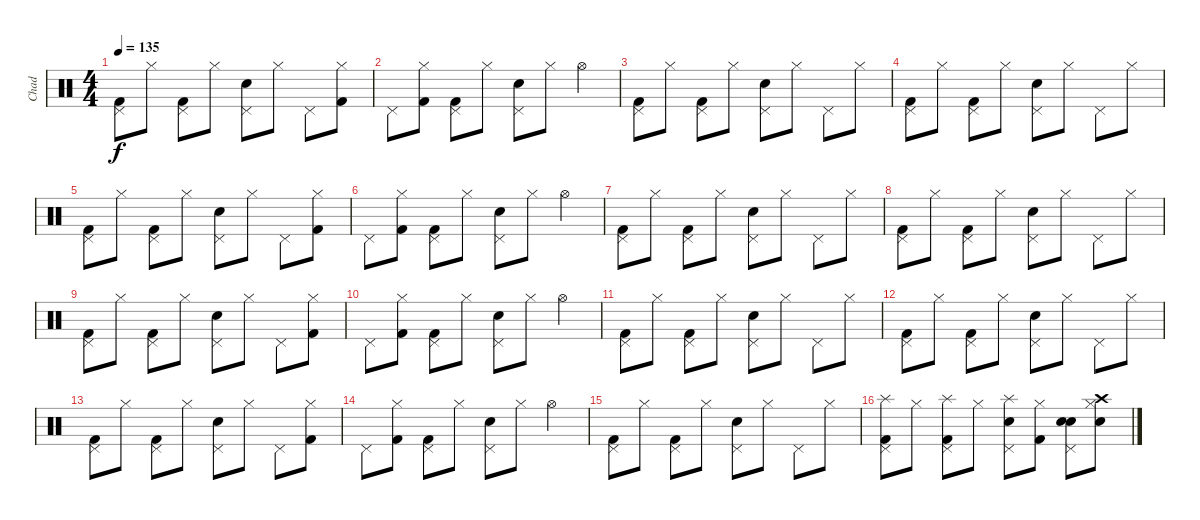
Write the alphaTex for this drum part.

\track ("Chad" "Chad") {instrument percussion}
\staff {score}
\articulation defaults
\ts (4 4)
\tempo 135
\clef neutral
\ks c
("Pedal Hi-Hat (hit)" "Kick (hit) 2").8{dy f} "Hi-Hat (closed)".8 ("Pedal Hi-Hat (hit)" "Kick (hit) 2").8 "Hi-Hat (closed)".8 ("Pedal Hi-Hat (hit)" "Electric Snare (hit)").8 "Hi-Hat (closed)".8 "Pedal Hi-Hat (hit)".8 ("Hi-Hat (closed)" "Kick (hit) 2").8 |
"Pedal Hi-Hat (hit)".8 ("Hi-Hat (closed)" "Kick (hit) 2").8 ("Pedal Hi-Hat (hit)" "Kick (hit) 2").8 "Hi-Hat (closed)".8 ("Pedal Hi-Hat (hit)" "Electric Snare (hit)").8 "Hi-Hat (closed)".8 "Hi-Hat (open)".4 |
("Pedal Hi-Hat (hit)" "Kick (hit) 2").8 "Hi-Hat (closed)".8 ("Pedal Hi-Hat (hit)" "Kick (hit) 2").8 "Hi-Hat (closed)".8 ("Pedal Hi-Hat (hit)" "Electric Snare (hit)").8 "Hi-Hat (closed)".8 "Pedal Hi-Hat (hit)".8 "Hi-Hat (closed)".8 |
("Pedal Hi-Hat (hit)" "Kick (hit) 2").8 "Hi-Hat (closed)".8 ("Pedal Hi-Hat (hit)" "Kick (hit) 2").8 "Hi-Hat (closed)".8 ("Pedal Hi-Hat (hit)" "Electric Snare (hit)").8 "Hi-Hat (closed)".8 "Pedal Hi-Hat (hit)".8 "Hi-Hat (closed)".8 |
("Pedal Hi-Hat (hit)" "Kick (hit) 2").8 "Hi-Hat (closed)".8 ("Pedal Hi-Hat (hit)" "Kick (hit) 2").8 "Hi-Hat (closed)".8 ("Pedal Hi-Hat (hit)" "Electric Snare (hit)").8 "Hi-Hat (closed)".8 "Pedal Hi-Hat (hit)".8 ("Hi-Hat (closed)" "Kick (hit) 2").8 |
"Pedal Hi-Hat (hit)".8 ("Hi-Hat (closed)" "Kick (hit) 2").8 ("Pedal Hi-Hat (hit)" "Kick (hit) 2").8 "Hi-Hat (closed)".8 ("Pedal Hi-Hat (hit)" "Electric Snare (hit)").8 "Hi-Hat (closed)".8 "Hi-Hat (open)".4 |
("Pedal Hi-Hat (hit)" "Kick (hit) 2").8 "Hi-Hat (closed)".8 ("Pedal Hi-Hat (hit)" "Kick (hit) 2").8 "Hi-Hat (closed)".8 ("Pedal Hi-Hat (hit)" "Electric Snare (hit)").8 "Hi-Hat (closed)".8 "Pedal Hi-Hat (hit)".8 "Hi-Hat (closed)".8 |
("Pedal Hi-Hat (hit)" "Kick (hit) 2").8 "Hi-Hat (closed)".8 ("Pedal Hi-Hat (hit)" "Kick (hit) 2").8 "Hi-Hat (closed)".8 ("Pedal Hi-Hat (hit)" "Electric Snare (hit)").8 "Hi-Hat (closed)".8 "Pedal Hi-Hat (hit)".8 "Hi-Hat (closed)".8 |
("Pedal Hi-Hat (hit)" "Kick (hit) 2").8 "Hi-Hat (closed)".8 ("Pedal Hi-Hat (hit)" "Kick (hit) 2").8 "Hi-Hat (closed)".8 ("Pedal Hi-Hat (hit)" "Electric Snare (hit)").8 "Hi-Hat (closed)".8 "Pedal Hi-Hat (hit)".8 ("Hi-Hat (closed)" "Kick (hit) 2").8 |
"Pedal Hi-Hat (hit)".8 ("Hi-Hat (closed)" "Kick (hit) 2").8 ("Pedal Hi-Hat (hit)" "Kick (hit) 2").8 "Hi-Hat (closed)".8 ("Pedal Hi-Hat (hit)" "Electric Snare (hit)").8 "Hi-Hat (closed)".8 "Hi-Hat (open)".4 |
("Pedal Hi-Hat (hit)" "Kick (hit) 2").8 "Hi-Hat (closed)".8 ("Pedal Hi-Hat (hit)" "Kick (hit) 2").8 "Hi-Hat (closed)".8 ("Pedal Hi-Hat (hit)" "Electric Snare (hit)").8 "Hi-Hat (closed)".8 "Pedal Hi-Hat (hit)".8 "Hi-Hat (closed)".8 |
("Pedal Hi-Hat (hit)" "Kick (hit) 2").8 "Hi-Hat (closed)".8 ("Pedal Hi-Hat (hit)" "Kick (hit) 2").8 "Hi-Hat (closed)".8 ("Pedal Hi-Hat (hit)" "Electric Snare (hit)").8 "Hi-Hat (closed)".8 "Pedal Hi-Hat (hit)".8 "Hi-Hat (closed)".8 |
("Pedal Hi-Hat (hit)" "Kick (hit) 2").8 "Hi-Hat (closed)".8 ("Pedal Hi-Hat (hit)" "Kick (hit) 2").8 "Hi-Hat (closed)".8 ("Pedal Hi-Hat (hit)" "Electric Snare (hit)").8 "Hi-Hat (closed)".8 "Pedal Hi-Hat (hit)".8 ("Hi-Hat (closed)" "Kick (hit) 2").8 |
"Pedal Hi-Hat (hit)".8 ("Hi-Hat (closed)" "Kick (hit) 2").8 ("Pedal Hi-Hat (hit)" "Kick (hit) 2").8 "Hi-Hat (closed)".8 ("Pedal Hi-Hat (hit)" "Electric Snare (hit)").8 "Hi-Hat (closed)".8 "Hi-Hat (open)".4 |
("Pedal Hi-Hat (hit)" "Kick (hit) 2").8 "Hi-Hat (closed)".8 ("Pedal Hi-Hat (hit)" "Kick (hit) 2").8 "Hi-Hat (closed)".8 ("Pedal Hi-Hat (hit)" "Electric Snare (hit)").8 "Hi-Hat (closed)".8 "Pedal Hi-Hat (hit)".8 "Hi-Hat (closed)".8 |
("Splash (hit)" "Pedal Hi-Hat (hit)" "Kick (hit) 2").8 "Hi-Hat (closed)".8 ("Splash (hit)" "Pedal Hi-Hat (hit)" "Kick (hit) 2").8 "Hi-Hat (closed)".8 ("Splash (hit)" "Pedal Hi-Hat (hit)" "Electric Snare (hit)").8 ("Hi-Hat (closed)" "Kick (hit) 2").8 ("Pedal Hi-Hat (hit)" "Electric Snare (hit)" "Snare (hit) 2").8 ("Crash high (hit)" "Hi-Hat (closed)" "Snare (hit) 2").8
